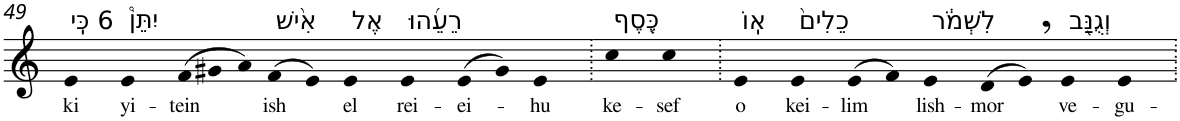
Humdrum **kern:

**kern	**text
*part1	*part1
*staff1	*staff1
*I"Piano	*
*I'Pno	*
!!LO:PB:g=z
*clefG2	*
*k[]	*
=49	=49
!LO:TX:a:t=6 כִּֽי	!
!	!LO:LY:b
4e	ki
!LO:TX:a:t=יִתֵּן֩	!
!	!LO:LY:b
4e	yi-
!	!LO:LY:b
(>12f	-tein
12g#X	.
12a)	.
!LO:TX:a:t=אִ֨ישׁ	!
!	!LO:LY:b
(>8f	ish
8e)	.
!LO:TX:a:t=אֶל	!
!	!LO:LY:b
4e	el
!LO:TX:a:t=רֵעֵ֜הוּ	!
!	!LO:LY:b
4e	rei-
!	!LO:LY:b
(>8e	-ei-
8g#)	.
!	!LO:LY:b
4e	-hu
=50.	=50.
!LO:TX:a:t=כֶּ֤סֶף	!
!	!LO:LY:b
4cc	ke-
!	!LO:LY:b
4cc	-sef
=51.	=51.
!LO:TX:a:t=אֽוֹ	!
!	!LO:LY:b
4e	o
!LO:TX:a:t=כֵלִים֙	!
!	!LO:LY:b
4e	kei-
!	!LO:LY:b
(>8e	-lim
8f)	.
!LO:TX:a:t=לִשְׁמֹ֔ר	!
!	!LO:LY:b
4e	lish-
!	!LO:LY:b
(>8d	-mor
8e,)	.
!LO:TX:a:t=וְגֻנַּ֖ב	!
!	!LO:LY:b
4e	ve-
!	!LO:LY:b
4e	-gu-
=.	=.
*-	*-
